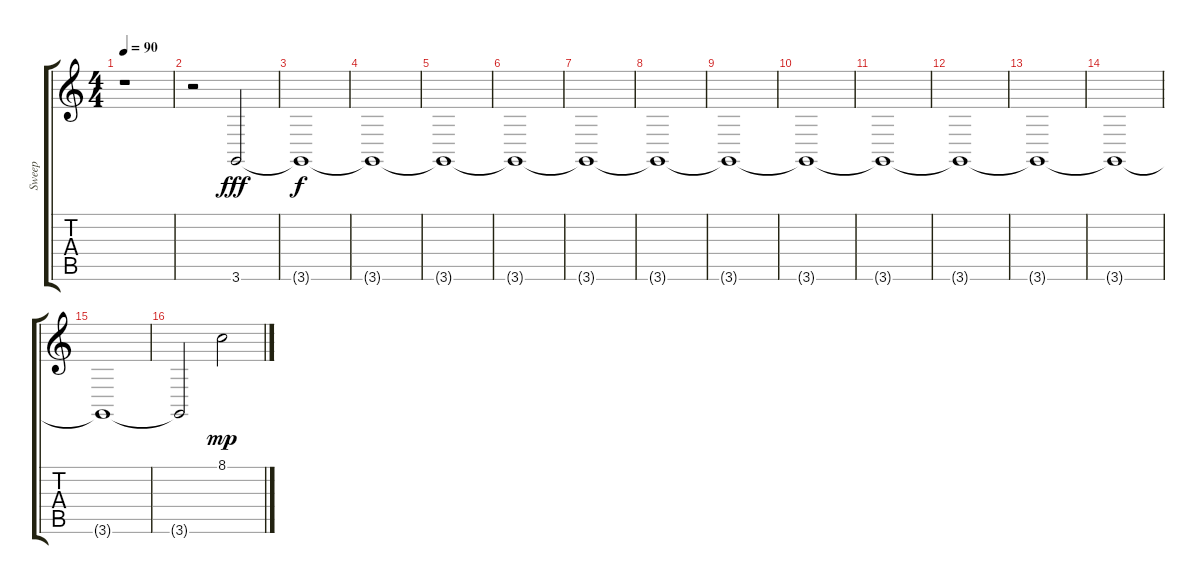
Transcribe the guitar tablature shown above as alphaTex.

\track ("Sweep" "Sweep") {instrument pad8sweep}
\staff {score tabs}
\tuning (E4 B3 G3 D3 A2 E2) {hide}
\ts (4 4)
\tempo 90
\clef g2
\ks c
r.1{dy fff instrument pad8sweep} |
r.2 3.6.2 |
3.6{t}.1{dy f} |
3.6{t}.1 |
3.6{t}.1 |
3.6{t}.1 |
3.6{t}.1 |
3.6{t}.1 |
3.6{t}.1 |
3.6{t}.1 |
3.6{t}.1 |
3.6{t}.1 |
3.6{t}.1 |
3.6{t}.1 |
3.6{t}.1 |
3.6{t}.2 8.1.2{dy mp volume 16}
